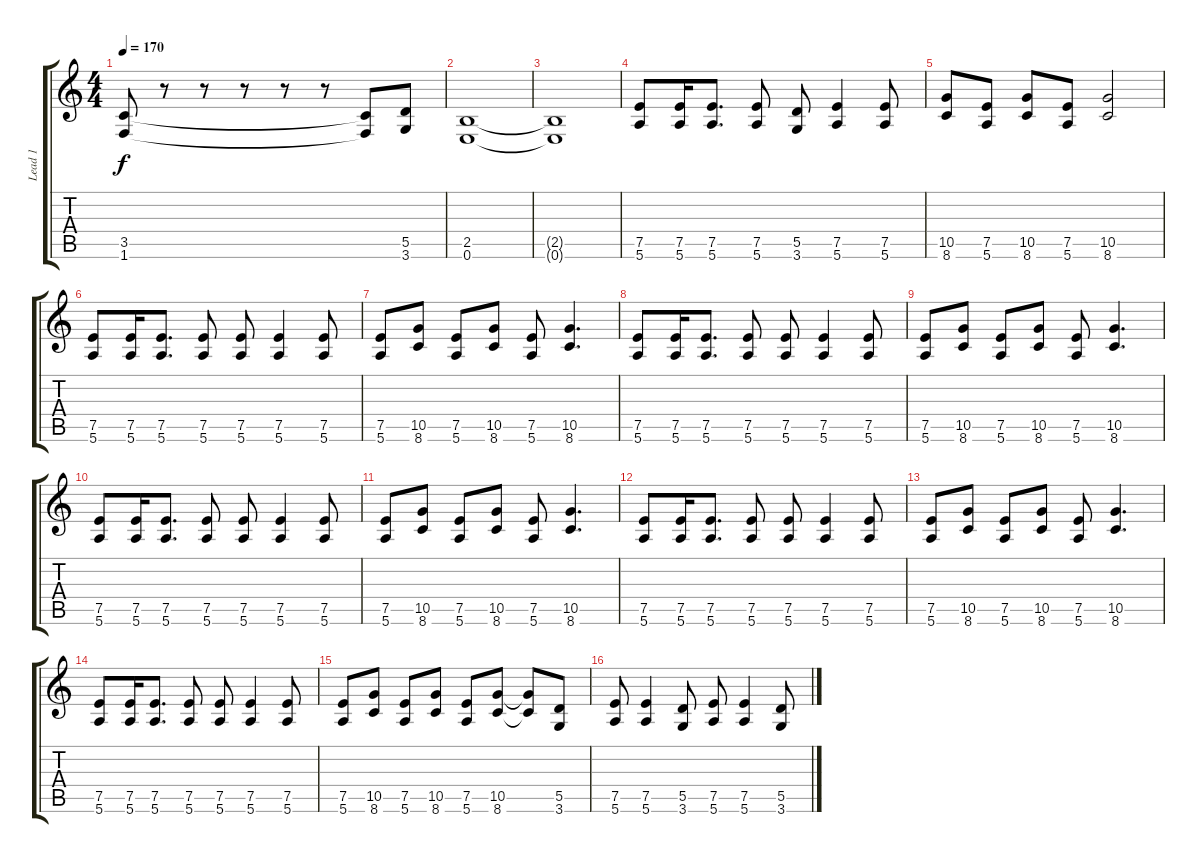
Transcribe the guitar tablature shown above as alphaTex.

\track ("Lead 1" "Lead 1") {instrument overdrivenguitar}
\staff {score tabs}
\tuning (E4 B3 G3 D3 A2 E2) {hide}
\ts (4 4)
\tempo 170
\clef g2
\ks c
(3.5 1.6).8{dy f} r.8 r.8 r.8 r.8 r.8 (3.5{t} 1.6{t}).8 (5.5 3.6).8 |
(2.5 0.6).1 |
(2.5{t} 0.6{t}).1 |
(7.5 5.6).8 (7.5 5.6).16 (7.5 5.6).8{d} (7.5 5.6).8 (5.5 3.6).8 (7.5 5.6).4 (7.5 5.6).8 |
(10.5 8.6).8 (7.5 5.6).8 (10.5 8.6).8 (7.5 5.6).8 (10.5 8.6).2 |
(7.5 5.6).8 (7.5 5.6).16 (7.5 5.6).8{d} (7.5 5.6).8 (7.5 5.6).8 (7.5 5.6).4 (7.5 5.6).8 |
(7.5 5.6).8 (10.5 8.6).8 (7.5 5.6).8 (10.5 8.6).8 (7.5 5.6).8 (10.5 8.6).4{d} |
(7.5 5.6).8 (7.5 5.6).16 (7.5 5.6).8{d} (7.5 5.6).8 (7.5 5.6).8 (7.5 5.6).4 (7.5 5.6).8 |
(7.5 5.6).8 (10.5 8.6).8 (7.5 5.6).8 (10.5 8.6).8 (7.5 5.6).8 (10.5 8.6).4{d} |
(7.5 5.6).8 (7.5 5.6).16 (7.5 5.6).8{d} (7.5 5.6).8 (7.5 5.6).8 (7.5 5.6).4 (7.5 5.6).8 |
(7.5 5.6).8 (10.5 8.6).8 (7.5 5.6).8 (10.5 8.6).8 (7.5 5.6).8 (10.5 8.6).4{d} |
(7.5 5.6).8 (7.5 5.6).16 (7.5 5.6).8{d} (7.5 5.6).8 (7.5 5.6).8 (7.5 5.6).4 (7.5 5.6).8 |
(7.5 5.6).8 (10.5 8.6).8 (7.5 5.6).8 (10.5 8.6).8 (7.5 5.6).8 (10.5 8.6).4{d} |
(7.5 5.6).8 (7.5 5.6).16 (7.5 5.6).8{d} (7.5 5.6).8 (7.5 5.6).8 (7.5 5.6).4 (7.5 5.6).8 |
(7.5 5.6).8 (10.5 8.6).8 (7.5 5.6).8 (10.5 8.6).8 (7.5 5.6).8 (10.5 8.6).8 (10.5{t} 8.6{t}).8 (5.5 3.6).8 |
(7.5 5.6).8 (7.5 5.6).4 (5.5 3.6).8 (7.5 5.6).8 (7.5 5.6).4 (5.5 3.6).8
